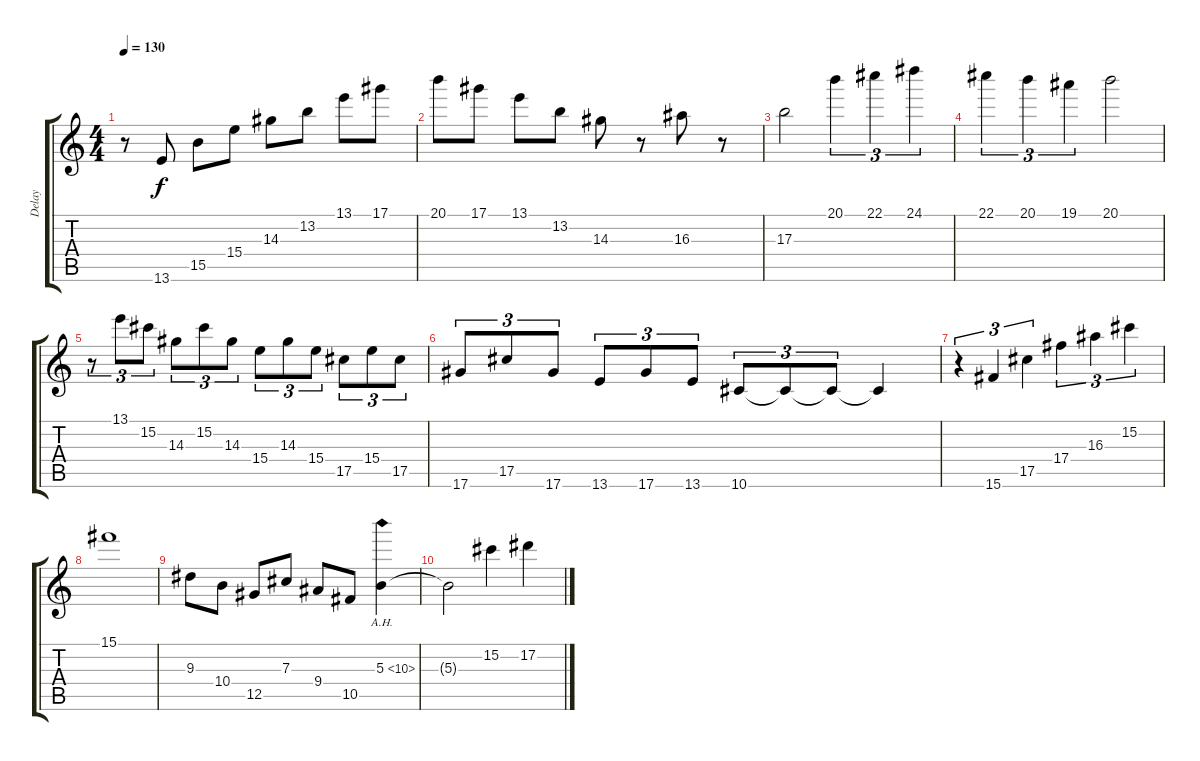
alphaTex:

\track ("Delay" "Delay") {instrument overdrivenguitar}
\staff {score tabs}
\tuning (Eb4 Bb3 Gb3 Db3 Ab2 Eb2) {hide}
\ts (4 4)
\tempo 130
\clef g2
\ks c
r.8{dy f} 13.6.8 15.5.8 15.4.8 14.3.8 13.2.8 13.1.8 17.1.8 |
20.1.8 17.1.8 13.1.8 13.2.8 14.3.8 r.8 16.3.8 r.8 |
17.3.2 20.1.4{tu (3 2)} 22.1.4{tu (3 2)} 24.1.4{tu (3 2)} |
22.1.4{tu (3 2)} 20.1.4{tu (3 2)} 19.1.4{tu (3 2)} 20.1.2 |
r.8{tu (3 2)} 13.1.8{tu (3 2)} 15.2.8{tu (3 2)} 14.3.8{tu (3 2)} 15.2.8{tu (3 2)} 14.3.8{tu (3 2)} 15.4.8{tu (3 2)} 14.3.8{tu (3 2)} 15.4.8{tu (3 2)} 17.5.8{tu (3 2)} 15.4.8{tu (3 2)} 17.5.8{tu (3 2)} |
17.6.8{tu (3 2)} 17.5.8{tu (3 2)} 17.6.8{tu (3 2)} 13.6.8{tu (3 2)} 17.6.8{tu (3 2)} 13.6.8{tu (3 2)} 10.6.8{tu (3 2)} 10.6{t}.8{tu (3 2)} 10.6{t}.8{tu (3 2)} 10.6{t}.4 |
r.4{tu (3 2)} 15.6.4{tu (3 2)} 17.5.4{tu (3 2)} 17.4.4{tu (3 2)} 16.3.4{tu (3 2)} 15.2.4{tu (3 2)} |
15.1.1 |
9.3.8 10.4.8 12.5.8 7.3.8 9.4.8 10.5.8 5.3{ah 5}.4 |
5.3{t}.2 15.2.4 17.2.4
